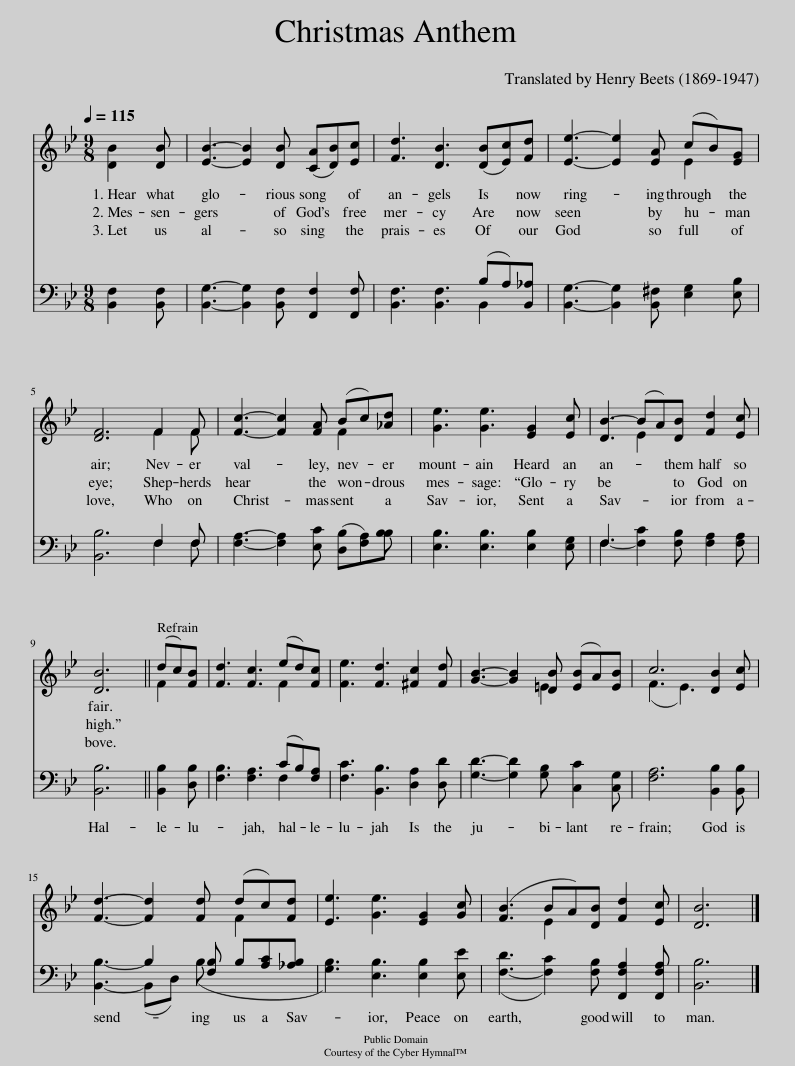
X:1
%%score ( 1 2 ) ( 3 4 )
L:1/8
Q:1/4=115
M:9/8
I:linebreak $
K:Bb
V:1 treble
V:2 treble
V:3 bass
V:4 bass
V:1
 [DB]2 [DB] | [EB]3- [EB]2 [DB] ([CA][DB])[Ec] | [Fd]3 [DB]3 ([DB][Ec])[Fd] | [Ee]3- [Ee]2 [EA] (cB)[EG] |$ [DF]6 F2 F | %5
 [Fc]3- [Fc]2 [FA] (Bc)[_Ad] | [Ge]3 [Ge]3 [EG]2 [Ec] | [DB-]3 (BA)[DB] [Fd]2 [Ec] |$ [DB]6 || (dc)[FB] | %10
 [Fd]3 [Fc]3 (ed)[Fc] | [Fe]3 [Fd]3 [^Fc]2 [Fd] | [GB]3- [GB]2 [DB] ([=EB]A)[EB] | c6 [DB]2 [Ec] |$ [Fd]3- [Fd]2 [Fd] (dc)[Fd] | %15
 [Ee]3 [Ge]3 [EG]2 [Gc] | ([FB]3 BA)[DB] [Fd]2 [Ec] | [DB]6 |] %18
V:2
 x3 | x9 | x9 | x6 E2 x |$ x6 F2 F | %5
 x6 F2 x | x9 | x3 E2 x4 |$ x6 || F2 x | %10
 x6 F2 x | x9 | x5 =E2 x2 | (F3 E3) x3 |$ x6 F2 x | %15
 x9 | x3 E2 x4 | x6 |] %18
V:3
 [B,,F,]2 [B,,F,] | [B,,G,]3- [B,,G,]2 [B,,F,] [F,,F,]2 [F,,F,] | [B,,F,]3 [B,,F,]3 (B,A,)[B,,_A,] | [B,,G,]3- [B,,G,]2 [B,,^F,] [E,G,]2 [E,B,] |$ [B,,B,]6 F,2 F, | %5
 [F,A,]3- [F,A,]2 [E,C] ([D,B,][F,A,])B, | [E,B,]3 [E,B,]3 [E,B,]2 [E,G,] | F,3 [F,C]2 [F,B,] [F,A,]2 [F,A,] |$ [B,,B,]6 || [B,,B,]2 [D,B,] | %10
 [F,B,]3 [F,A,]3 (CB,)[F,A,] | [F,C]3 [B,,B,]3 [D,A,]2 [D,D] | [G,D]3- [G,D]2 [G,B,] [C,C]2 [C,G,] | [F,A,]6 [B,,B,]2 [B,,B,] |$ [B,,B,]3- B,2 [F,B,] B,[A,C][_A,B,] | %15
 [G,B,]3 [E,B,]3 [E,B,]2 [E,E] | ([F,-D]3 [F,C]2) [F,B,] [F,,F,A,]2 [F,,F,A,] | [B,,B,]6 |] %18
V:4
 x3 | x9 | x6 B,,2 x | x9 |$ x6 F,2 F, | %5
 x8 B, | x9 | F,3- x6 |$ x6 || x3 | %10
 x6 F,2 x | x9 | x9 | x9 |$ x3 (B,,D,) B, x3 | %15
 x9 | x9 | x6 |] %18
